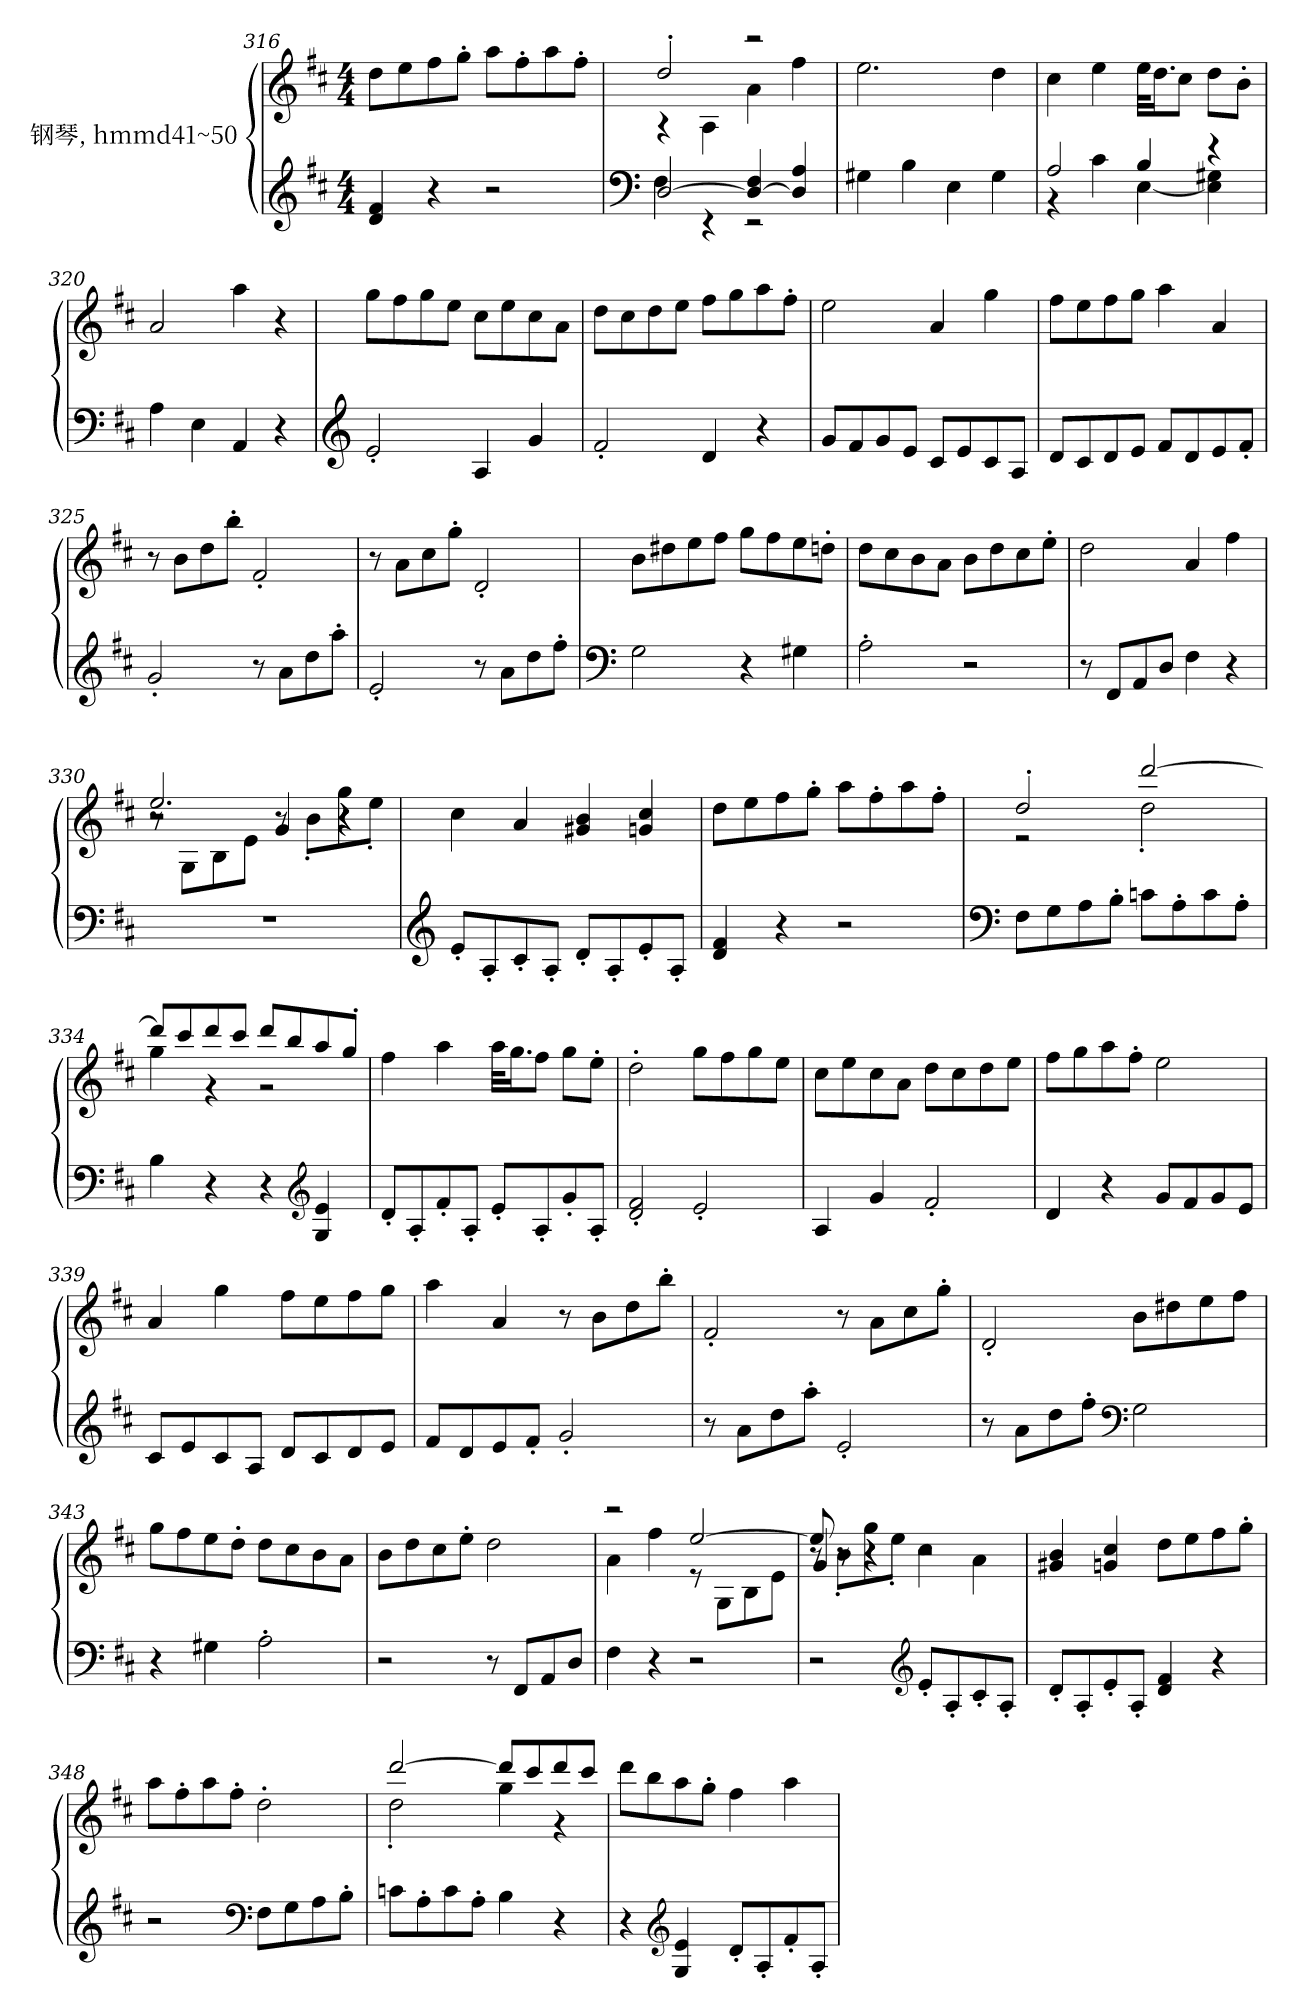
**kern	**kern
*part1	*part1
*staff2	*staff1
*I"钢琴, hmmd41~50	*
*clefG2	*clefG2
*k[f#c#]	*k[f#c#]
*M4/4	*M4/4
=316	=316
4d/ 4f#/	8dd\L
.	8ee\
4r	8ff#\
.	8gg'\J
2r	8aa\L
.	8ff#'\
.	8aa\
.	8ff#'\J
=317	=317
*clefF4	*
*^	*^
[2D/	4F#\	2dd'/	4r
.	4r	.	4A\
4D/_ 4F#/	2r	2r	4a\
4D/] 4A/	.	.	4ff#\
*v	*v	*	*
*	*v	*v
=318	=318
4G#X\	2.ee\
4B\	.
4E\	.
4G#\	4dd\
=319	=319
*^	*
2A/	4r	4cc#\
.	4c#\	4ee\
4B/	[4E\	32ee\KLL
.	.	16.dd\J
.	.	8cc#\J
4r	4E\] 4G#X\	8dd\L
.	.	8b'\J
*v	*v	*
=320	=320
4A\	2a/
4E\	.
4AA/	4aa\
4r	4r
!!LO:LB:g=z
=321	=321
*clefG2	*
2e'/	8gg\L
.	8ff#\
.	8gg\
.	8ee\J
4A/	8cc#\L
.	8ee\
4g/	8cc#\
.	8a\J
=322	=322
2f#'/	8dd\L
.	8cc#\
.	8dd\
.	8ee\J
4d/	8ff#\L
.	8gg\
4r	8aa\
.	8ff#'\J
=323	=323
8g/L	2ee\
8f#/	.
8g/	.
8e/J	.
8c#/L	4a/
8e/	.
8c#/	4gg\
8A/J	.
=324	=324
8d/L	8ff#\L
8c#/	8ee\
8d/	8ff#\
8e/J	8gg\J
8f#/L	4aa\
8d/	.
8e/	4a/
8f#'/J	.
=325	=325
2g'/	8r
.	8b\L
.	8dd\
.	8bb'\J
8r	2f#'/
8a\L	.
8dd\	.
8aa'\J	.
!!LO:LB:g=z
=326	=326
2e'/	8r
.	8a\L
.	8cc#\
.	8gg'\J
8r	2d'/
8a\L	.
8dd\	.
8ff#'\J	.
=327	=327
*clefF4	*
2G\	8b\L
.	8dd#X\
.	8ee\
.	8ff#\J
4r	8gg\L
.	8ff#\
4G#X\	8ee\
.	8ddn'\J
=328	=328
2A'\	8dd\L
.	8cc#\
.	8b\
.	8a\J
2r	8b\L
.	8dd\
.	8cc#\
.	8ee'\J
=329	=329
8r	2dd\
8FF#/L	.
8AA/	.
8D/J	.
4F#\	4a/
4r	4ff#\
=330	=330
*	*^
*	*	*^
1r	2.ee/	8r	2r
.	.	8G\L	.
.	.	8B\	.
.	.	8e\J	.
.	.	8r	4g/
.	.	8b'\L	.
.	4r	8gg\	4r
.	.	8ee'\J	.
*	*v	*v	*v
!!LO:PB:g=z
=331	=331
*clefG2	*
8e'/L	4cc#\
8A'/	.
8c#'/	4a/
8A'/J	.
8d'/L	4g#X/ 4b/
8A'/	.
8e'/	4gn/ 4cc#/
8A'/J	.
=332	=332
4d/ 4f#/	8dd\L
.	8ee\
4r	8ff#\
.	8gg'\J
2r	8aa\L
.	8ff#'\
*	*MM93
.	8aa\
.	8ff#'\J
=333	=333
*clefF4	*
*	*MM119
*	*^
8F#\L	2dd'/	2r
8G\	.	.
8A\	.	.
8B'\J	.	.
8cn\L	[2ddd/	2dd'\
8A'\	.	.
8c\	.	.
8A'\J	.	.
=334	=334	=334
4B\	8ddd/L]	4gg\
.	8ccc#/	.
4r	8ddd/	4r
.	8ccc#/J	.
4r	8ddd/L	2r
.	8bb/	.
*clefG2	*	*
4G/ 4e/	8aa/	.
.	8gg'/J	.
*	*v	*v
!!LO:LB:g=z
=335	=335
8d'/L	4ff#\
8A'/	.
8f#'/	4aa\
8A'/J	.
8e'/L	32aa\KLL
.	16.gg\J
8A'/	8ff#\J
8g'/	8gg\L
8A'/J	8ee'\J
=336	=336
2d/' 2f#/'	2dd'\
2e'/	8gg\L
.	8ff#\
.	8gg\
.	8ee\J
=337	=337
4A/	8cc#\L
.	8ee\
4g/	8cc#\
.	8a\J
2f#'/	8dd\L
.	8cc#\
.	8dd\
.	8ee\J
=338	=338
4d/	8ff#\L
.	8gg\
4r	8aa\
.	8ff#'\J
8g/L	2ee\
8f#/	.
8g/	.
8e/J	.
=339	=339
8c#/L	4a/
8e/	.
8c#/	4gg\
8A/J	.
8d/L	8ff#\L
8c#/	8ee\
8d/	8ff#\
8e/J	8gg\J
!!LO:LB:g=z
=340	=340
8f#/L	4aa\
8d/	.
8e/	4a/
8f#'/J	.
2g'/	8r
.	8b\L
.	8dd\
.	8bb'\J
=341	=341
8r	2f#'/
8a\L	.
8dd\	.
8aa'\J	.
2e'/	8r
.	8a\L
.	8cc#\
.	8gg'\J
=342	=342
8r	2d'/
8a\L	.
8dd\	.
8ff#'\J	.
*clefF4	*
2G\	8b\L
.	8dd#X\
.	8ee\
.	8ff#\J
=343	=343
4r	8gg\L
.	8ff#\
4G#X\	8ee\
.	8dd'\J
2A'\	8dd\L
.	8cc#\
.	8b\
.	8a\J
=344	=344
2r	8b\L
.	8dd\
.	8cc#\
.	8ee'\J
8r	2dd\
8FF#/L	.
8AA/	.
8D/J	.
!!LO:LB:g=z
=345	=345
*	*^
4F#\	2r	4a\
4r	.	4ff#\
2r	[2ee/	8r
.	.	8G\L
.	.	8B\
.	.	8e\J
=346	=346	=346
*	*	*^
2r	8ee/]	8r	4g/
.	8r	8b'\L	.
.	4r	8gg\	4r
.	.	8ee'\J	.
*clefG2	*	*	*
8e'/L	2r	4cc#\	2r
8A'/	.	.	.
8c#'/	.	4a\	.
8A'/J	.	.	.
*	*v	*v	*v
=347	=347
8d'/L	4g#X/ 4b/
8A'/	.
8e'/	4gn/ 4cc#/
8A'/J	.
4d/ 4f#/	8dd\L
.	8ee\
4r	8ff#\
.	8gg'\J
=348	=348
2r	8aa\L
.	8ff#'\
*	*MM93
.	8aa\
.	8ff#'\J
*clefF4	*
*	*MM119
8F#\L	2dd'\
8G\	.
8A\	.
8B'\J	.
!!LO:LB:g=z
=349	=349
*	*^
8cn\L	[2ddd/	2dd'\
8A'\	.	.
8c\	.	.
8A'\J	.	.
4B\	8ddd/L]	4gg\
.	8ccc#/	.
4r	8ddd/	4r
.	8ccc#/J	.
*	*v	*v
=350	=350
4r	8ddd\L
.	8bb\
*clefG2	*
4G/ 4e/	8aa\
.	8gg'\J
8d'/L	4ff#\
8A'/	.
8f#'/	4aa\
8A'/J	.
=	=
*-	*-
